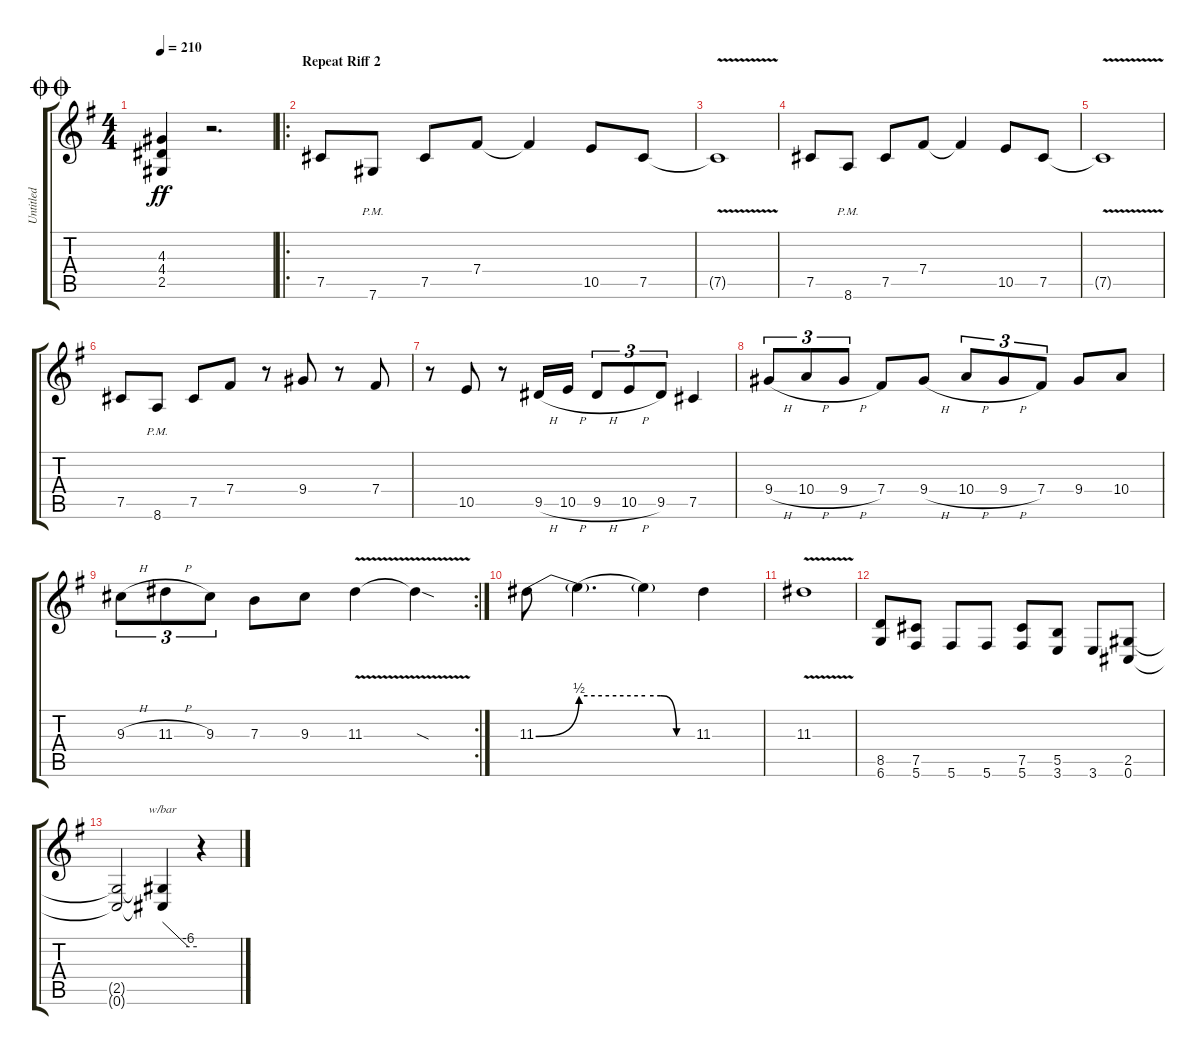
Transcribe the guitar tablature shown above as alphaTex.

\track ("Untitled" "Untitled") {instrument distortionguitar}
\staff {score tabs}
\tuning (Db4 Ab3 E3 B2 Gb2 Db2) {hide}
\ts (4 4)
\jump doublecoda
\tempo 210
\clef g2
\ks g
(4.3 4.4 2.5).4{dy ff} r.2{d} |
\ro
\section ("" "Repeat Riff 2")
7.5.8 7.6{pm}.8 7.5.8 7.4.8 7.4{t}.4 10.5.8 7.5.8 |
7.5{v t}.1 |
7.5.8 8.6{pm}.8 7.5.8 7.4.8 7.4{t}.4 10.5.8 7.5.8 |
7.5{v t}.1 |
7.5.8 8.6{pm}.8 7.5.8 7.4.8 r.8 9.4.8 r.8 7.4.8 |
r.8 10.5.8 r.8 9.5{h}.16 10.5{h}.16 9.5{h}.8{tu (3 2)} 10.5{h}.8{tu (3 2)} 9.5.8{tu (3 2)} 7.5.4 |
9.4{h}.8{tu (3 2)} 10.4{h}.8{tu (3 2)} 9.4{h}.8{tu (3 2)} 7.4.8 9.4{h}.8 10.4{h}.8{tu (3 2)} 9.4{h}.8{tu (3 2)} 7.4.8{tu (3 2)} 9.4.8 10.4.8 |
\rc 2
9.3{h}.8{tu (3 2)} 11.3{h}.8{tu (3 2)} 9.3.8{tu (3 2)} 7.3.8 9.3.8 11.3{v}.4 11.3{sod t}.4 |
11.3{be (bend 0 0 60 2)}.8 11.3{be (hold 0 2 60 2) t}.4{d} 11.3{be (custom 0 2 20 2 40 0 60 0) t}.4 11.3.4 |
11.3{v}.1 |
(8.5 6.6).8 (7.5 5.6).8 5.6.8 5.6.8 (7.5 5.6).8 (5.5 3.6).8 3.6.8 (2.5 0.6).8 |
(2.5{t} 0.6{t}).2 (2.5{t} 0.6{t}).4{tbe (custom default 0 0 45 -24 60 -24)} r.4
